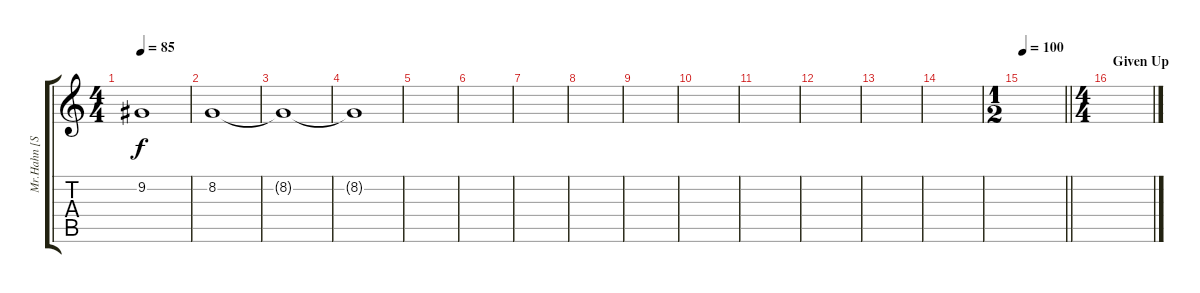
\track ("Mr.Hahn [Sampler3]" "Mr.Hahn [S") {instrument stringensemble2}
\staff {score tabs}
\tuning (E4 B3 G3 D3 A2 D2) {hide}
\ts (4 4)
\tempo 85
\clef g2
\ks c
9.2.1{dy f} |
8.2.1 |
8.2{t}.1 |
8.2{t}.1 |
|
|
|
|
|
|
|
|
|
|
\ts (1 2)
\tempo 100
\barLineRight lightlight
|
\ts (4 4)
\section ("" "Given Up")
